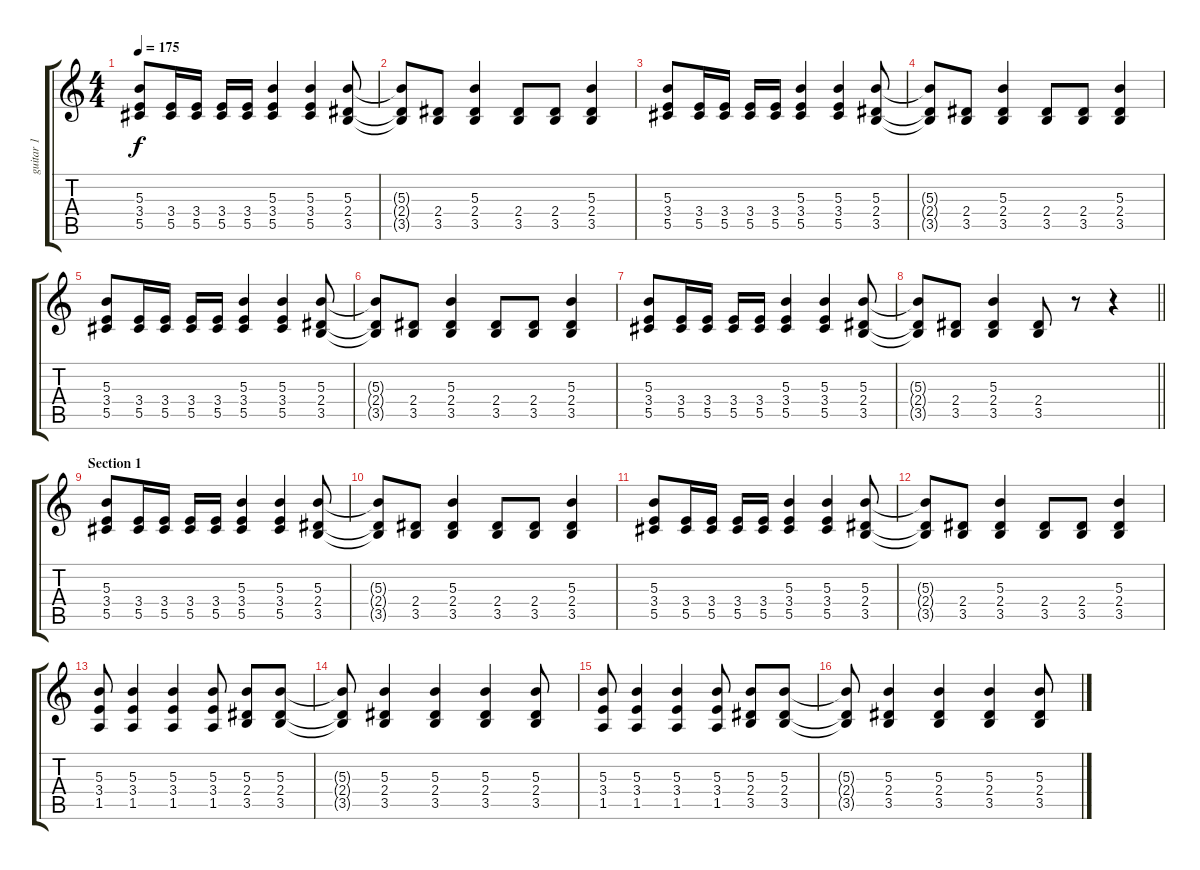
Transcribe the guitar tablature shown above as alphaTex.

\track ("guitar 1" "guitar 1") {instrument distortionguitar}
\staff {score tabs}
\tuning (Eb4 Bb3 Gb3 Db3 Ab2 Db2) {hide}
\ts (4 4)
\tempo 175
\clef g2
\ks c
(5.3 3.4 5.5).8{dy f instrument overdrivenguitar} (3.4 5.5).16 (3.4 5.5).16 (3.4 5.5).16 (3.4 5.5).16 (5.3 3.4 5.5).4 (5.3 3.4 5.5).4 (5.3 2.4 3.5).8 |
(5.3{t} 2.4{t} 3.5{t}).8 (2.4 3.5).8 (5.3 2.4 3.5).4 (2.4 3.5).8 (2.4 3.5).8 (5.3 2.4 3.5).4 |
(5.3 3.4 5.5).8 (3.4 5.5).16 (3.4 5.5).16 (3.4 5.5).16 (3.4 5.5).16 (5.3 3.4 5.5).4 (5.3 3.4 5.5).4 (5.3 2.4 3.5).8 |
(5.3{t} 2.4{t} 3.5{t}).8 (2.4 3.5).8 (5.3 2.4 3.5).4 (2.4 3.5).8 (2.4 3.5).8 (5.3 2.4 3.5).4 |
(5.3 3.4 5.5).8 (3.4 5.5).16 (3.4 5.5).16 (3.4 5.5).16 (3.4 5.5).16 (5.3 3.4 5.5).4 (5.3 3.4 5.5).4 (5.3 2.4 3.5).8 |
(5.3{t} 2.4{t} 3.5{t}).8 (2.4 3.5).8 (5.3 2.4 3.5).4 (2.4 3.5).8 (2.4 3.5).8 (5.3 2.4 3.5).4 |
(5.3 3.4 5.5).8 (3.4 5.5).16 (3.4 5.5).16 (3.4 5.5).16 (3.4 5.5).16 (5.3 3.4 5.5).4 (5.3 3.4 5.5).4 (5.3 2.4 3.5).8 |
\barLineRight lightlight
(5.3{t} 2.4{t} 3.5{t}).8 (2.4 3.5).8 (5.3 2.4 3.5).4 (2.4 3.5).8 r.8 r.4 |
\section ("" "Section 1")
(5.3 3.4 5.5).8{instrument distortionguitar} (3.4 5.5).16 (3.4 5.5).16 (3.4 5.5).16 (3.4 5.5).16 (5.3 3.4 5.5).4 (5.3 3.4 5.5).4 (5.3 2.4 3.5).8 |
(5.3{t} 2.4{t} 3.5{t}).8 (2.4 3.5).8 (5.3 2.4 3.5).4 (2.4 3.5).8 (2.4 3.5).8 (5.3 2.4 3.5).4 |
(5.3 3.4 5.5).8 (3.4 5.5).16 (3.4 5.5).16 (3.4 5.5).16 (3.4 5.5).16 (5.3 3.4 5.5).4 (5.3 3.4 5.5).4 (5.3 2.4 3.5).8 |
(5.3{t} 2.4{t} 3.5{t}).8 (2.4 3.5).8 (5.3 2.4 3.5).4 (2.4 3.5).8 (2.4 3.5).8 (5.3 2.4 3.5).4 |
(5.3 3.4 1.5).8 (5.3 3.4 1.5).4 (5.3 3.4 1.5).4 (5.3 3.4 1.5).8 (5.3 2.4 3.5).8 (5.3 2.4 3.5).8 |
(5.3{t} 2.4{t} 3.5{t}).8 (5.3 2.4 3.5).4 (5.3 2.4 3.5).4 (5.3 2.4 3.5).4 (5.3 2.4 3.5).8 |
(5.3 3.4 1.5).8 (5.3 3.4 1.5).4 (5.3 3.4 1.5).4 (5.3 3.4 1.5).8 (5.3 2.4 3.5).8 (5.3 2.4 3.5).8 |
(5.3{t} 2.4{t} 3.5{t}).8 (5.3 2.4 3.5).4 (5.3 2.4 3.5).4 (5.3 2.4 3.5).4 (5.3 2.4 3.5).8
